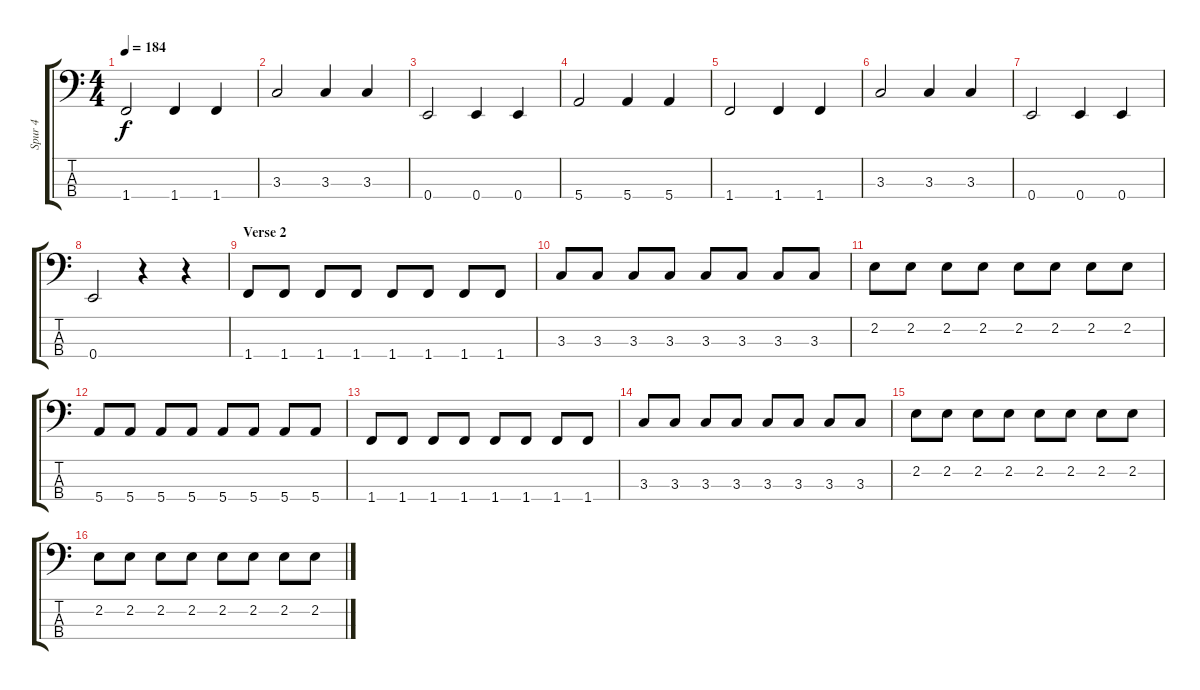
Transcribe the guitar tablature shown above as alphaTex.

\track ("Spur 4" "Spur 4") {instrument electricbassfinger}
\staff {score tabs}
\tuning (G2 D2 A1 E1) {hide}
\ts (4 4)
\tempo 184
\clef f4
\ks c
1.4.2{dy f} 1.4.4 1.4.4 |
3.3.2 3.3.4 3.3.4 |
0.4.2 0.4.4 0.4.4 |
5.4.2 5.4.4 5.4.4 |
1.4.2 1.4.4 1.4.4 |
3.3.2 3.3.4 3.3.4 |
0.4.2 0.4.4 0.4.4 |
0.4.2 r.4 r.4 |
\section ("" "Verse 2")
1.4.8 1.4.8 1.4.8 1.4.8 1.4.8 1.4.8 1.4.8 1.4.8 |
3.3.8 3.3.8 3.3.8 3.3.8 3.3.8 3.3.8 3.3.8 3.3.8 |
2.2.8 2.2.8 2.2.8 2.2.8 2.2.8 2.2.8 2.2.8 2.2.8 |
5.4.8 5.4.8 5.4.8 5.4.8 5.4.8 5.4.8 5.4.8 5.4.8 |
1.4.8 1.4.8 1.4.8 1.4.8 1.4.8 1.4.8 1.4.8 1.4.8 |
3.3.8 3.3.8 3.3.8 3.3.8 3.3.8 3.3.8 3.3.8 3.3.8 |
2.2.8 2.2.8 2.2.8 2.2.8 2.2.8 2.2.8 2.2.8 2.2.8 |
2.2.8 2.2.8 2.2.8 2.2.8 2.2.8 2.2.8 2.2.8 2.2.8
